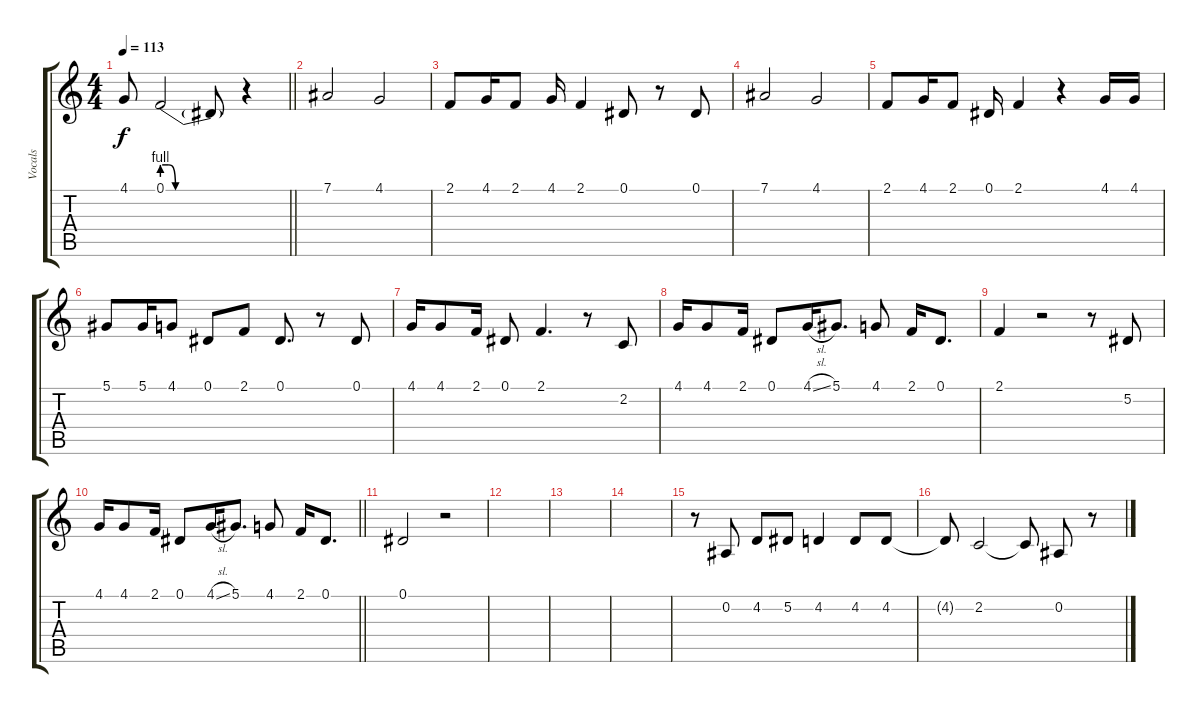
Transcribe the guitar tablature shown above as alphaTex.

\track ("Vocals" "Vocals") {instrument oboe}
\staff {score tabs}
\tuning (Eb4 Bb3 Gb3 Db3 Ab2 Db2) {hide}
\ts (4 4)
\tempo 113
\clef g2
\barLineRight lightlight
\ks c
4.1{t}.8{dy f} 0.1{be (custom 0 4 5 4 10 0 30 0 60 0)}.2 0.1{t}.8 r.4 |
\section ("" "")
7.1.2 4.1.2 |
2.1.8 4.1.16 2.1.8 4.1.16 2.1.4 0.1.8 r.8 0.1.8 |
7.1.2 4.1.2 |
2.1.8 4.1.16 2.1.8 0.1.16 2.1.4 r.4 4.1.16 4.1.16 |
5.1.8 5.1.16 4.1.8 0.1.8 2.1.8 0.1.8{d} r.8 0.1.8 |
4.1.16 4.1.8 2.1.16 0.1.8 2.1.4{d} r.8 2.2.8 |
4.1.16 4.1.8 2.1.16 0.1.8 4.1{sl}.16 5.1.8{d} 4.1.8 2.1.16 0.1.8{d} |
2.1.4 r.2 r.8 5.2.8 |
\barLineRight lightlight
4.1.16 4.1.8 2.1.16 0.1.8 4.1{sl}.16 5.1.8{d} 4.1.8 2.1.16 0.1.8{d} |
\section ("" "")
0.1.2 r.2 |
|
|
|
r.8 0.2.8 4.2.8 5.2.8 4.2.4 4.2.8 4.2.8 |
4.2{t}.8 2.2.2 2.2{t}.8 0.2.8 r.8
